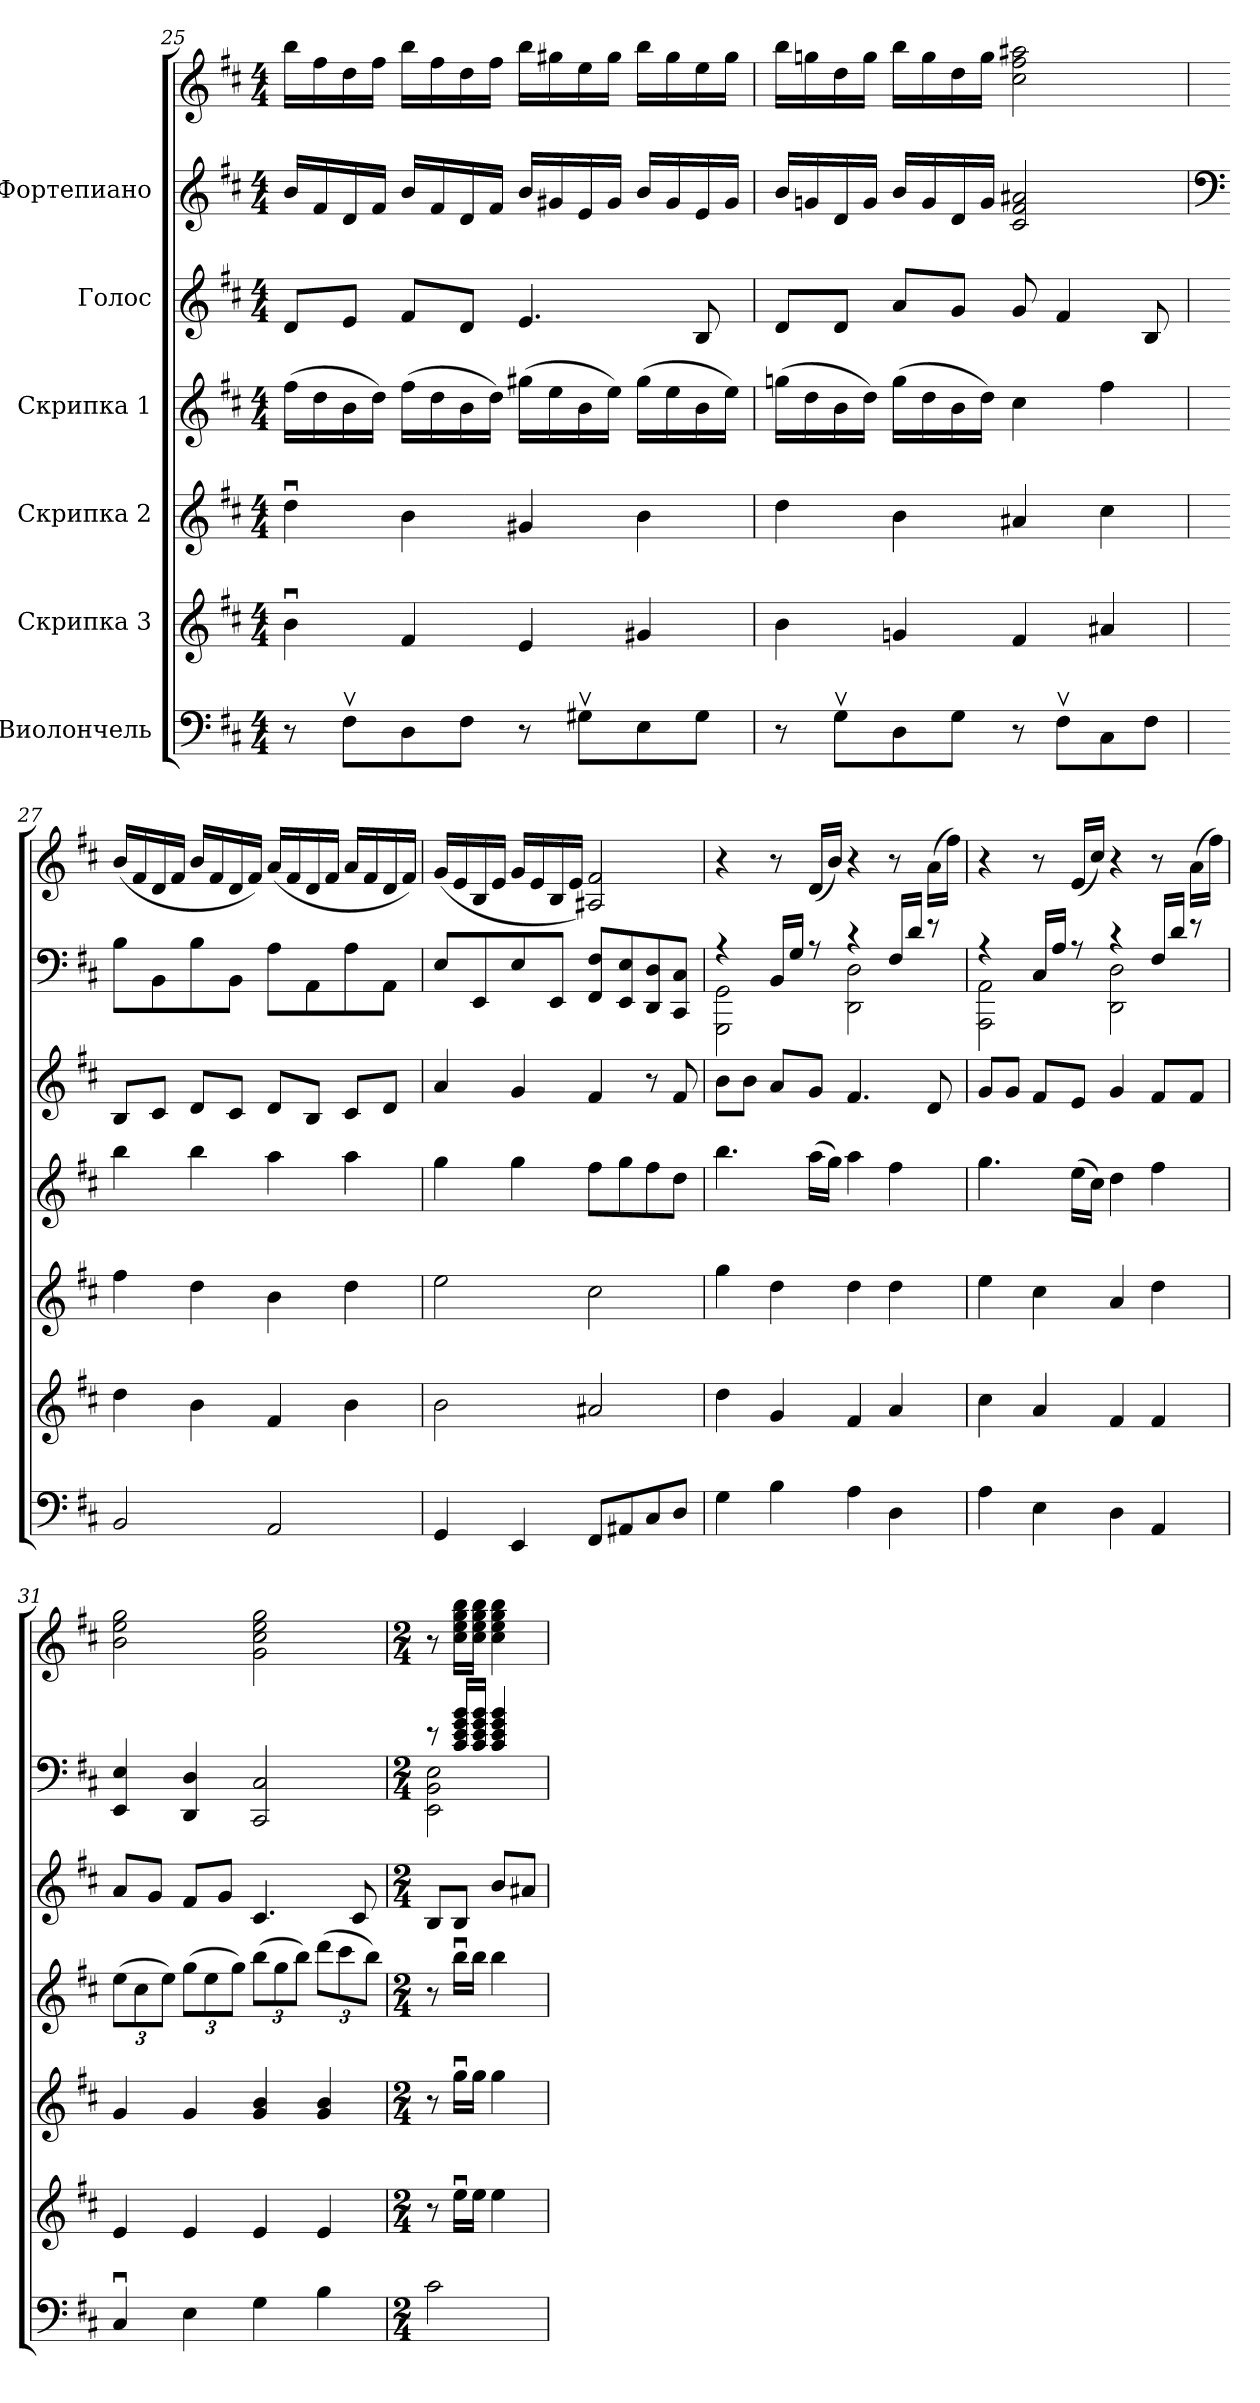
**kern	**kern	**kern	**kern	**kern	**kern	**kern
*part6	*part5	*part4	*part3	*part2	*part1	*part1
*staff7	*staff6	*staff5	*staff4	*staff3	*staff2	*staff1
*I"Виолончель	*I"Скрипка 3	*I"Скрипка 2	*I"Скрипка 1	*I"Голос	*I"Фортепиано	*
*clefF4	*clefG2	*clefG2	*clefG2	*clefG2	*clefG2	*clefG2
*k[f#c#]	*k[f#c#]	*k[f#c#]	*k[f#c#]	*k[f#c#]	*k[f#c#]	*k[f#c#]
*M4/4	*M4/4	*M4/4	*M4/4	*M4/4	*M4/4	*M4/4
=25	=25	=25	=25	=25	=25	=25
8r	4bu\	4ddu\	(16ff#\LL	8d/L	16b/LL	16bb\LL
.	.	.	16dd\	.	16f#/	16ff#\
8F#v\L	.	.	16b\	8e/J	16d/	16dd\
.	.	.	16dd\JJ)	.	16f#/JJ	16ff#\JJ
8D\	4f#/	4b\	(16ff#\LL	8f#/L	16b/LL	16bb\LL
.	.	.	16dd\	.	16f#/	16ff#\
8F#\J	.	.	16b\	8d/J	16d/	16dd\
.	.	.	16dd\JJ)	.	16f#/JJ	16ff#\JJ
8r	4e/	4g#X/	(16gg#X\LL	4.e/	16b/LL	16bb\LL
.	.	.	16ee\	.	16g#X/	16gg#X\
8G#Xv\L	.	.	16b\	.	16e/	16ee\
.	.	.	16ee\JJ)	.	16g#/JJ	16gg#\JJ
8E\	4g#X/	4b\	(16gg#\LL	.	16b/LL	16bb\LL
.	.	.	16ee\	.	16g#/	16gg#\
8G#\J	.	.	16b\	8B/	16e/	16ee\
.	.	.	16ee\JJ)	.	16g#/JJ	16gg#\JJ
!!LO:LB:g=z
=26	=26	=26	=26	=26	=26	=26
8r	4b\	4dd\	(16ggni\LL	8d/L	16b/LL	16bb\LL
.	.	.	16dd\	.	16gni/	16ggni\
8Gv\L	.	.	16b\	8d/J	16d/	16dd\
.	.	.	16dd\JJ)	.	16g/JJ	16gg\JJ
8D\	4gni/	4b\	(16gg\LL	8a/L	16b/LL	16bb\LL
.	.	.	16dd\	.	16g/	16gg\
8G\J	.	.	16b\	8g/J	16d/	16dd\
.	.	.	16dd\JJ)	.	16g/JJ	16gg\JJ
8r	4f#/	4a#X/	4cc#\	8g/	2c#/ 2f#/ 2a#X/	2cc#\ 2ff#\ 2aa#X\
8F#v\L	.	.	.	4f#/	.	.
8C#\	4a#X/	4cc#\	4ff#\	.	.	.
8F#\J	.	.	.	8B/	.	.
=27	=27	=27	=27	=27	=27	=27
*	*	*	*	*	*clefF4	*
2BB/	4dd\	4ff#\	4bb\	8B/L	8B\L	(16b/LL
.	.	.	.	.	.	16f#/
.	.	.	.	8c#/J	8BB\	16d/
.	.	.	.	.	.	16f#/JJ
.	4b\	4dd\	4bb\	8d/L	8B\	16b/LL
.	.	.	.	.	.	16f#/
.	.	.	.	8c#/J	8BB\J	16d/
.	.	.	.	.	.	16f#/JJ)
2AA/	4f#/	4b\	4aa\	8d/L	8A\L	(16a/LL
.	.	.	.	.	.	16f#/
.	.	.	.	8B/J	8AA\	16d/
.	.	.	.	.	.	16f#/JJ
.	4b\	4dd\	4aa\	8c#/L	8A\	16a/LL
.	.	.	.	.	.	16f#/
.	.	.	.	8d/J	8AA\J	16d/
.	.	.	.	.	.	16f#/JJ)
!!LO:PB:g=z
=28	=28	=28	=28	=28	=28	=28
4GG/	2b\	2ee\	4gg\	4a/	8E/L	(16g/LL
.	.	.	.	.	.	16e/
.	.	.	.	.	8EE/	16B/
.	.	.	.	.	.	16e/JJ
4EE/	.	.	4gg\	4g/	8E/	16g/LL
.	.	.	.	.	.	16e/
.	.	.	.	.	8EE/J	16B/
.	.	.	.	.	.	16e/JJ)
8FF#/L	2a#X/	2cc#\	8ff#\L	4f#/	8FF#/ 8F#/L	2A#X/ 2f#/
8AA#X/	.	.	8gg\	.	8EE/ 8E/	.
8C#/	.	.	8ff#\	8r	8DD/ 8D/	.
8D/J	.	.	8dd\J	8f#/	8CC#/ 8C#/J	.
=29	=29	=29	=29	=29	=29	=29
*	*	*	*	*	*^	*
4G\	4dd\	4gg\	4.bb\	8b\L	4r	2GGG\ 2GG\	4r
.	.	.	.	8b\J	.	.	.
4B\	4g/	4dd\	.	8a/L	16BB/LL	.	8r
.	.	.	.	.	16G/JJ	.	.
.	.	.	(16aa\LL	8g/J	8r	.	(16d/LL
.	.	.	16gg\JJ)	.	.	.	16b/JJ)
4A\	4f#/	4dd\	4aa\	4.f#/	4r	2DD\ 2D\	4r
4D\	4a/	4dd\	4ff#\	.	16F#/LL	.	8r
.	.	.	.	.	16d/JJ	.	.
.	.	.	.	8d/	8r	.	(16a\LL
.	.	.	.	.	.	.	16ff#\JJ)
!!LO:LB:g=z
=30	=30	=30	=30	=30	=30	=30	=30
4A\	4cc#\	4ee\	4.gg\	8g/L	4r	2AAA\ 2AA\	4r
.	.	.	.	8g/J	.	.	.
4E\	4a/	4cc#\	.	8f#/L	16C#/LL	.	8r
.	.	.	.	.	16A/JJ	.	.
.	.	.	(16ee\LL	8e/J	8r	.	(16e/LL
.	.	.	16cc#\JJ)	.	.	.	16cc#/JJ)
4D\	4f#/	4a/	4dd\	4g/	4r	2DD\ 2D\	4r
4AA/	4f#/	4dd\	4ff#\	8f#/L	16F#/LL	.	8r
.	.	.	.	.	16d/JJ	.	.
.	.	.	.	8f#/J	8r	.	(16a\LL
.	.	.	.	.	.	.	16ff#\JJ)
*	*	*	*	*	*v	*v	*
=31	=31	=31	=31	=31	=31	=31
*	*	*	*Xbrackettup	*	*	*
4C#u/	4e/	4g/	(12ee\L	8a/L	4EE/ 4E/	2b\ 2ee\ 2gg\
.	.	.	12cc#\	.	.	.
.	.	.	.	8g/J	.	.
.	.	.	12ee\J)	.	.	.
4E\	4e/	4g/	(12gg\L	8f#/L	4DD/ 4D/	.
.	.	.	12ee\	.	.	.
.	.	.	.	8g/J	.	.
.	.	.	12gg\J)	.	.	.
4G\	4e/	4g/ 4b/	(12bb\L	4.c#/	2CC#/ 2C#/	2g\ 2cc#\ 2ee\ 2gg\
.	.	.	12gg\	.	.	.
.	.	.	12bb\J)	.	.	.
4B\	4e/	4g/ 4b/	(12ddd\L	.	.	.
.	.	.	12ccc#\	.	.	.
.	.	.	.	8c#/	.	.
.	.	.	12bb\J)	.	.	.
=32	=32	=32	=32	=32	=32	=32
*M2/4	*M2/4	*M2/4	*M2/4	*M2/4	*M2/4	*M2/4
*	*	*	*	*	*^	*
2c#\	8r	8r	8r	8B/L	8r	2EE\ 2BB\ 2E\	8r
.	16eeu\LL	16ggu\LL	16bbu\LL	8B/J	16c#/ 16e/ 16g/ 16b/LL	.	16cc#\ 16ee\ 16gg\ 16bb\LL
.	16ee\JJ	16gg\JJ	16bb\JJ	.	16c#/ 16e/ 16g/ 16b/JJ	.	16cc#\ 16ee\ 16gg\ 16bb\JJ
.	4ee\	4gg\	4bb\	8b/L	4c#/ 4e/ 4g/ 4b/	.	4cc#\ 4ee\ 4gg\ 4bb\
.	.	.	.	8a#X/J	.	.	.
*	*	*	*	*	*v	*v	*
=	=	=	=	=	=	=
*-	*-	*-	*-	*-	*-	*-
